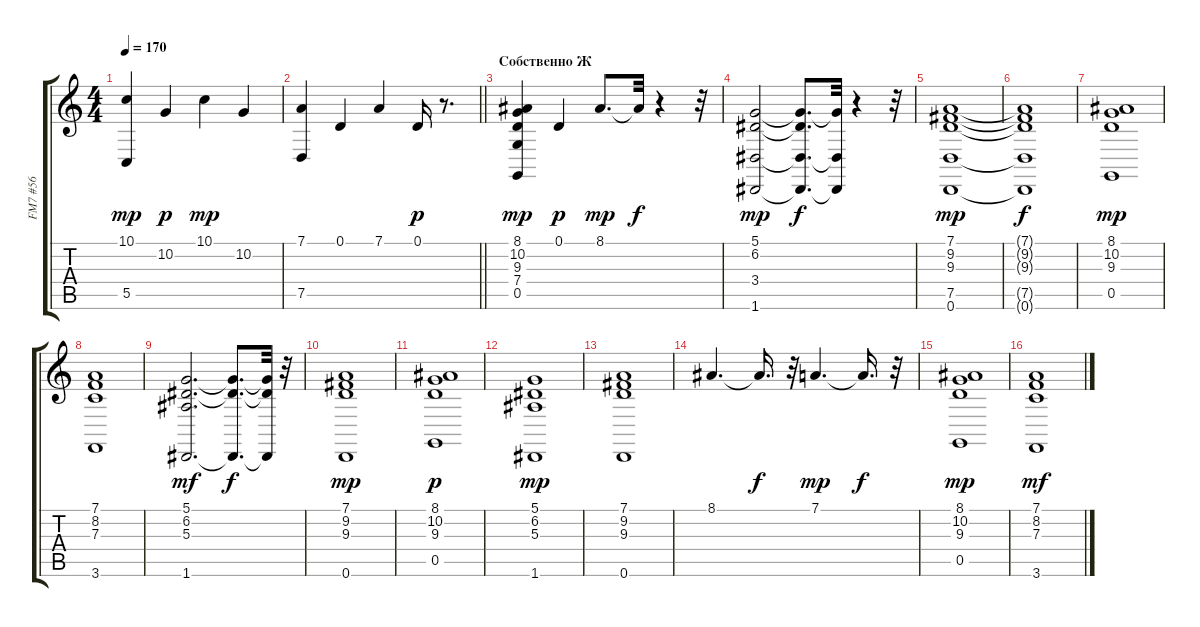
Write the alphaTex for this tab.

\track ("FM7 #56" "FM7 #56") {instrument stringensemble1}
\staff {score tabs}
\tuning (D4 A3 F3 C3 G2 D2) {hide}
\ts (4 4)
\tempo 170
\clef g2
\ks c
(10.1 5.5).4{dy mp} 10.2.4{dy p} 10.1.4{dy mp} 10.2.4 |
\barLineRight lightlight
(7.1 7.5).4 0.1.4 7.1.4 0.1.16{dy p} r.8{d} |
\section ("" "Собственно Ж")
(8.1 10.2 9.3 7.4 0.5).4{dy mp} 0.1.4{dy p} 8.1.8{d dy mp} 8.1{t}.32{dy f} r.4 r.32 |
(5.1 6.2 3.4 1.6).2{dy mp} (5.1{t} 6.2{t} 3.4{t} 1.6{t}).8{d dy f} (5.1{t} 3.4{t} 1.6{t}).32 r.4 r.32 |
(7.1 9.2 9.3 7.5 0.6).1{dy mp} |
(7.1{t} 9.2{t} 9.3{t} 7.5{t} 0.6{t}).1{dy f} |
(8.1 10.2 9.3 0.5).1{dy mp} |
(7.1 8.2 7.3 3.6).1 |
(5.1 6.2 5.3 1.6).2{d dy mf} (5.1{t} 6.2{t} 1.6{t}).8{d dy f} (5.1{t} 6.2{t} 1.6{t}).32 r.32 |
(7.1 9.2 9.3 0.6).1{dy mp} |
(8.1 10.2 9.3 0.5).1{dy p} |
(5.1 6.2 5.3 1.6).1{dy mp} |
(7.1 9.2 9.3 0.6).1 |
8.1.4{d} 8.1{t}.16{d dy f} r.32 7.1.4{d dy mp} 7.1{t}.16{d dy f} r.32 |
(8.1 10.2 9.3 0.5).1{dy mp} |
(7.1 8.2 7.3 3.6).1{dy mf}
